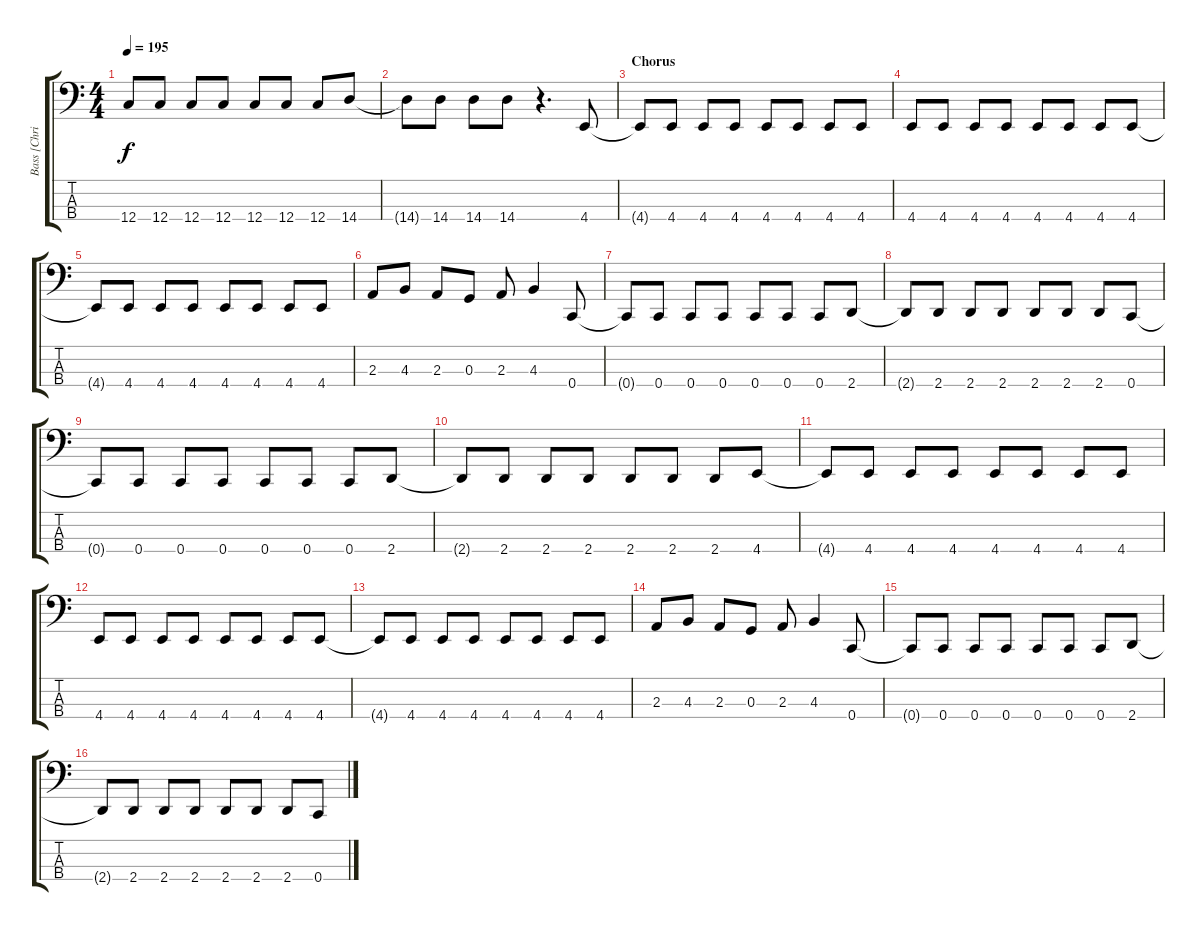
\track ("Bass [Chris Steele]" "Bass [Chri") {instrument electricbasspick}
\staff {score tabs}
\tuning (F2 C2 G1 C1) {hide}
\ts (4 4)
\tempo 195
\clef f4
\ks c
12.4{t}.8{dy f} 12.4.8 12.4.8 12.4.8 12.4.8 12.4.8 12.4.8 14.4.8 |
14.4{t}.8 14.4.8 14.4.8 14.4.8 r.4{d} 4.4.8 |
\section ("" "Chorus")
4.4{t}.8 4.4.8 4.4.8 4.4.8 4.4.8 4.4.8 4.4.8 4.4.8 |
4.4.8 4.4.8 4.4.8 4.4.8 4.4.8 4.4.8 4.4.8 4.4.8 |
4.4{t}.8 4.4.8 4.4.8 4.4.8 4.4.8 4.4.8 4.4.8 4.4.8 |
2.3.8 4.3.8 2.3.8 0.3.8 2.3.8 4.3.4 0.4.8 |
0.4{t}.8 0.4.8 0.4.8 0.4.8 0.4.8 0.4.8 0.4.8 2.4.8 |
2.4{t}.8 2.4.8 2.4.8 2.4.8 2.4.8 2.4.8 2.4.8 0.4.8 |
0.4{t}.8 0.4.8 0.4.8 0.4.8 0.4.8 0.4.8 0.4.8 2.4.8 |
2.4{t}.8 2.4.8 2.4.8 2.4.8 2.4.8 2.4.8 2.4.8 4.4.8 |
4.4{t}.8 4.4.8 4.4.8 4.4.8 4.4.8 4.4.8 4.4.8 4.4.8 |
4.4.8 4.4.8 4.4.8 4.4.8 4.4.8 4.4.8 4.4.8 4.4.8 |
4.4{t}.8 4.4.8 4.4.8 4.4.8 4.4.8 4.4.8 4.4.8 4.4.8 |
2.3.8 4.3.8 2.3.8 0.3.8 2.3.8 4.3.4 0.4.8 |
0.4{t}.8 0.4.8 0.4.8 0.4.8 0.4.8 0.4.8 0.4.8 2.4.8 |
2.4{t}.8 2.4.8 2.4.8 2.4.8 2.4.8 2.4.8 2.4.8 0.4.8
